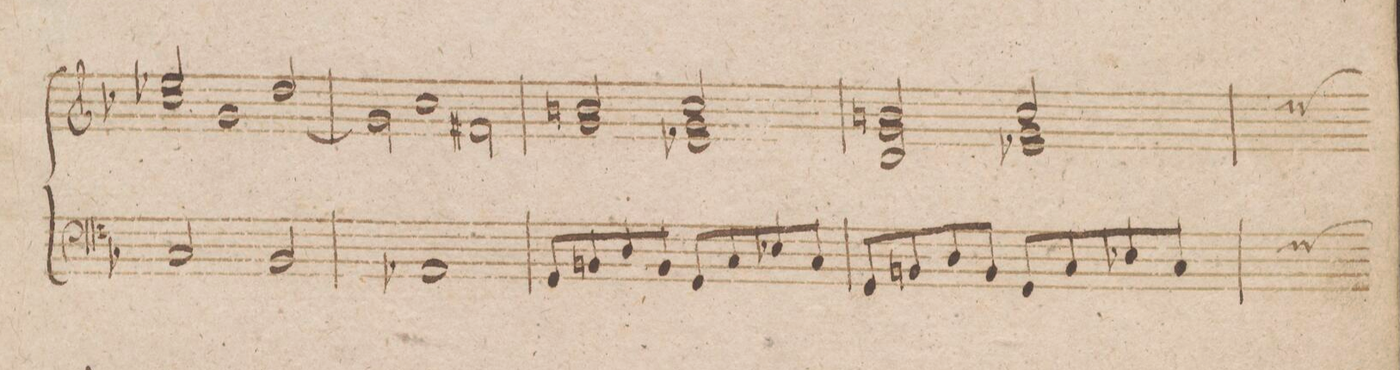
**kern
*I"Organo.
*clefF4
*k[b-]
*met(c)
*M4/4
2C/
2BB-/
=35
1AA-X
=36
8GG/L
8BBn/
8D/
8BB/J
8GG/L
8C/
8E-X/
8C/J
=37
8GG/L
8BBn/
8D/
8BB/J
8GG/L
8C/
8E-X/
8C/J
*custos:F
=38
*-
